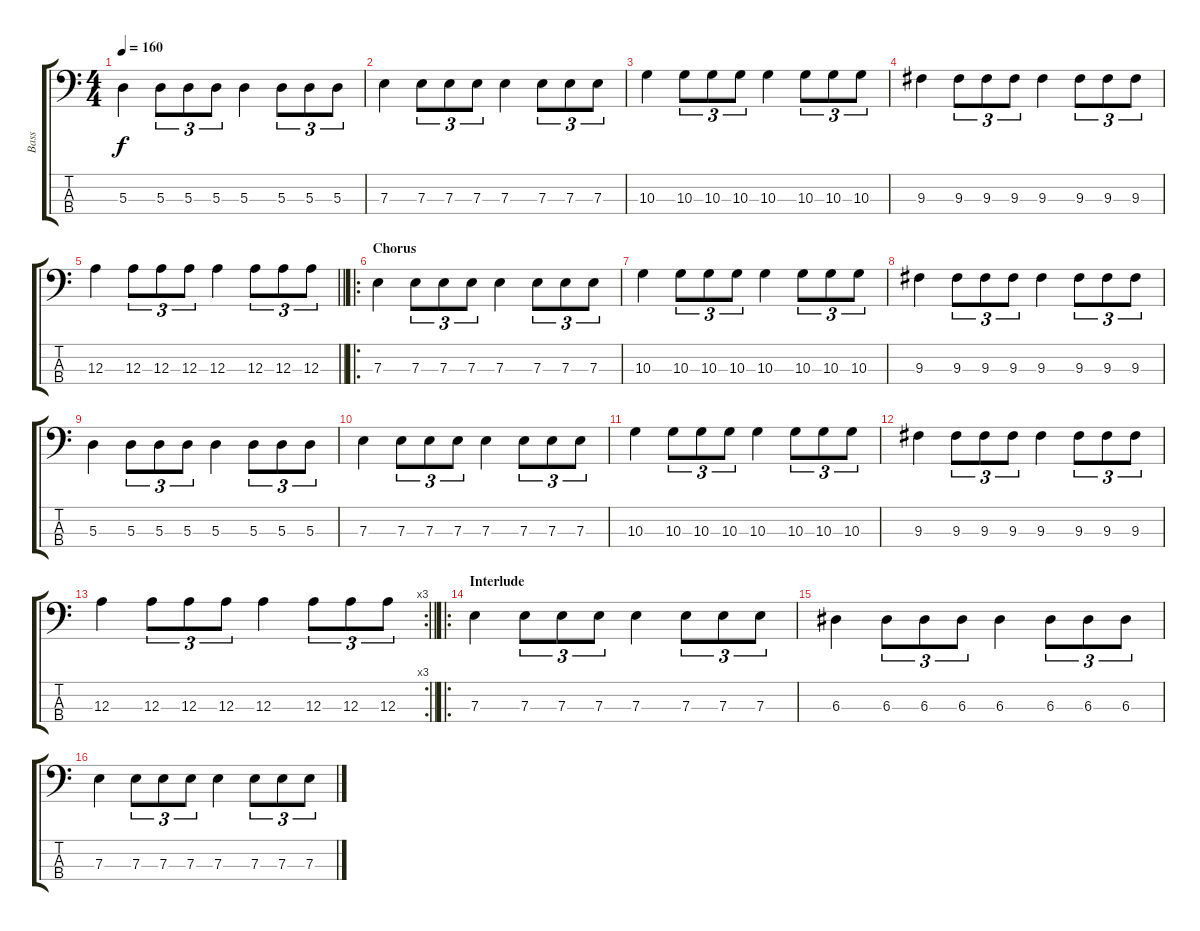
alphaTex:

\track ("Bass" "Bass") {instrument electricbassfinger}
\staff {score tabs}
\tuning (G2 D2 A1 E1) {hide}
\ts (4 4)
\tempo 160
\clef f4
\ks c
5.3.4{dy f} 5.3.8{tu (3 2)} 5.3.8{tu (3 2)} 5.3.8{tu (3 2)} 5.3.4 5.3.8{tu (3 2)} 5.3.8{tu (3 2)} 5.3.8{tu (3 2)} |
7.3.4 7.3.8{tu (3 2)} 7.3.8{tu (3 2)} 7.3.8{tu (3 2)} 7.3.4 7.3.8{tu (3 2)} 7.3.8{tu (3 2)} 7.3.8{tu (3 2)} |
10.3.4 10.3.8{tu (3 2)} 10.3.8{tu (3 2)} 10.3.8{tu (3 2)} 10.3.4 10.3.8{tu (3 2)} 10.3.8{tu (3 2)} 10.3.8{tu (3 2)} |
9.3.4 9.3.8{tu (3 2)} 9.3.8{tu (3 2)} 9.3.8{tu (3 2)} 9.3.4 9.3.8{tu (3 2)} 9.3.8{tu (3 2)} 9.3.8{tu (3 2)} |
\barLineRight lightlight
12.3.4 12.3.8{tu (3 2)} 12.3.8{tu (3 2)} 12.3.8{tu (3 2)} 12.3.4 12.3.8{tu (3 2)} 12.3.8{tu (3 2)} 12.3.8{tu (3 2)} |
\ro
\section ("" "Chorus")
7.3.4 7.3.8{tu (3 2)} 7.3.8{tu (3 2)} 7.3.8{tu (3 2)} 7.3.4 7.3.8{tu (3 2)} 7.3.8{tu (3 2)} 7.3.8{tu (3 2)} |
10.3.4 10.3.8{tu (3 2)} 10.3.8{tu (3 2)} 10.3.8{tu (3 2)} 10.3.4 10.3.8{tu (3 2)} 10.3.8{tu (3 2)} 10.3.8{tu (3 2)} |
9.3.4 9.3.8{tu (3 2)} 9.3.8{tu (3 2)} 9.3.8{tu (3 2)} 9.3.4 9.3.8{tu (3 2)} 9.3.8{tu (3 2)} 9.3.8{tu (3 2)} |
5.3.4 5.3.8{tu (3 2)} 5.3.8{tu (3 2)} 5.3.8{tu (3 2)} 5.3.4 5.3.8{tu (3 2)} 5.3.8{tu (3 2)} 5.3.8{tu (3 2)} |
7.3.4 7.3.8{tu (3 2)} 7.3.8{tu (3 2)} 7.3.8{tu (3 2)} 7.3.4 7.3.8{tu (3 2)} 7.3.8{tu (3 2)} 7.3.8{tu (3 2)} |
10.3.4 10.3.8{tu (3 2)} 10.3.8{tu (3 2)} 10.3.8{tu (3 2)} 10.3.4 10.3.8{tu (3 2)} 10.3.8{tu (3 2)} 10.3.8{tu (3 2)} |
9.3.4 9.3.8{tu (3 2)} 9.3.8{tu (3 2)} 9.3.8{tu (3 2)} 9.3.4 9.3.8{tu (3 2)} 9.3.8{tu (3 2)} 9.3.8{tu (3 2)} |
\rc 3
\barLineRight lightlight
12.3.4 12.3.8{tu (3 2)} 12.3.8{tu (3 2)} 12.3.8{tu (3 2)} 12.3.4 12.3.8{tu (3 2)} 12.3.8{tu (3 2)} 12.3.8{tu (3 2)} |
\ro
\section ("" "Interlude")
7.3.4 7.3.8{tu (3 2)} 7.3.8{tu (3 2)} 7.3.8{tu (3 2)} 7.3.4 7.3.8{tu (3 2)} 7.3.8{tu (3 2)} 7.3.8{tu (3 2)} |
6.3.4 6.3.8{tu (3 2)} 6.3.8{tu (3 2)} 6.3.8{tu (3 2)} 6.3.4 6.3.8{tu (3 2)} 6.3.8{tu (3 2)} 6.3.8{tu (3 2)} |
7.3.4 7.3.8{tu (3 2)} 7.3.8{tu (3 2)} 7.3.8{tu (3 2)} 7.3.4 7.3.8{tu (3 2)} 7.3.8{tu (3 2)} 7.3.8{tu (3 2)}
